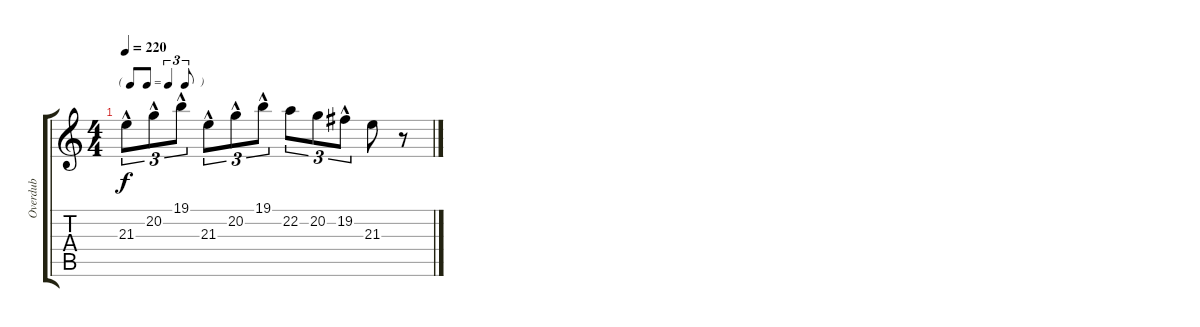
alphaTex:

\track ("Overdub" "Overdub") {instrument drawbarorgan}
\staff {score tabs}
\tuning (E4 B3 G3 D3 A2 E2) {hide}
\ts (4 4)
\tf triplet8th
\tempo 220
\clef g2
\ks c
21.3{hac}.8{tu (3 2) dy f} 20.2{hac}.8{tu (3 2)} 19.1{hac}.8{tu (3 2)} 21.3{hac}.8{tu (3 2)} 20.2{hac}.8{tu (3 2)} 19.1{hac}.8{tu (3 2)} 22.2.8{tu (3 2)} 20.2.8{tu (3 2)} 19.2{hac}.8{tu (3 2)} 21.3.8 r.8
